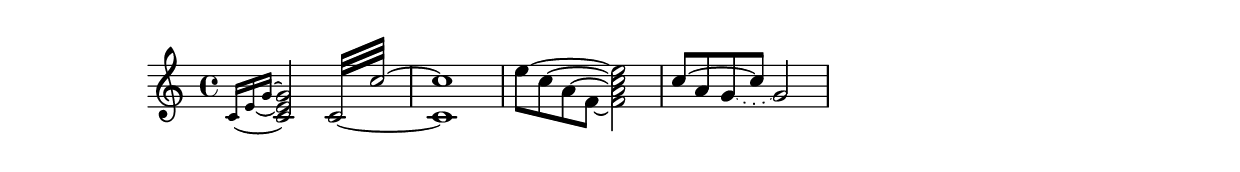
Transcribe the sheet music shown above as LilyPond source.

%% Do not edit this file; it is automatically
%% generated from LSR http://lsr.dsi.unimi.it
%% This file is in the public domain.
\version "2.13.10"

\header {
  lsrtags = "rhythms"

%% Translation of GIT committish: 45fc8488655f9ea122d1ec6e3328892618bd6971
 doctitlees = "Uso de ligaduras en los arpegios"
 texidoces = "
En ocasiones se usan ligaduras de unión para escribir los arpegios.
En este caso, las dos notas ligadas no tienen que ser consecutivas.
Esto se puede conseguir estableciendo la propiedad
@code{tieWaitForNote} al valor @code{#t}.  La misma funcionalidad
es de utilidad, por ejemplo, para ligar un trémolo a un acorde, pero
en principio también se puede usar para notas normales consecutivas.

"

%% Translation of GIT committish: d96023d8792c8af202c7cb8508010c0d3648899d
 texidocde = "
 Überbindungen werden teilweise benutzt, um Arpeggios zu notieren.  In
 diesem Fall stehen die übergebundenen Noten nicht unbedingt hintereinander.
Das Verhalten kann erreicht werden, indem die @code{tieWaitForNote}-Eigenschaft
auf @code{#t} gesetzt wird.  Diese Funktion ist auch sinnvoll, um etwa
ein Tremolo mit einem Akkord zu überbinden, kann aber prinzipiell auch
für normale Überbindungen eingesetzt werden
"
  doctitlede = "Überbingungen für Arpeggio genutzen"


%% Translation of GIT committish: e71f19ad847d3e94ac89750f34de8b6bb28611df
  texidocfr = "
Les liaisons de tenue servent parfois à rendre un accord arpégé. Dans
ce cas, les notes liées ne sont pas toutes consécutives. Il faut alors
assigner à la propriété @code{tieWaitForNote} la valeur @code{#t}
(@emph{true} pour @qq{vrai}).  Cette même méthode peut servir, par
exemple, à lier un trémolo à un accord.
"
  doctitlefr = "Liaison de tenue et arpège"

  texidoc = "
Ties are sometimes used to write out arpeggios.  In this case, two tied
notes need not be consecutive.  This can be achieved by setting the
@code{tieWaitForNote} property to @code{#t}.  The same feature is also
useful, for example, to tie a tremolo to a chord, but in principle, it
can also be used for ordinary consecutive notes.

"
  doctitle = "Using ties with arpeggios"
} % begin verbatim

\relative c' {
  \set tieWaitForNote = ##t
  \grace { c16[ ~ e ~ g] ~ } <c, e g>2
  \repeat tremolo 8 { c32 ~ c' ~ } <c c,>1
  e8 ~ c ~ a ~ f ~ <e' c a f>2
  \tieUp
  c8 ~ a
  \tieDown
  \tieDotted
  g8 ~ c g2
}

